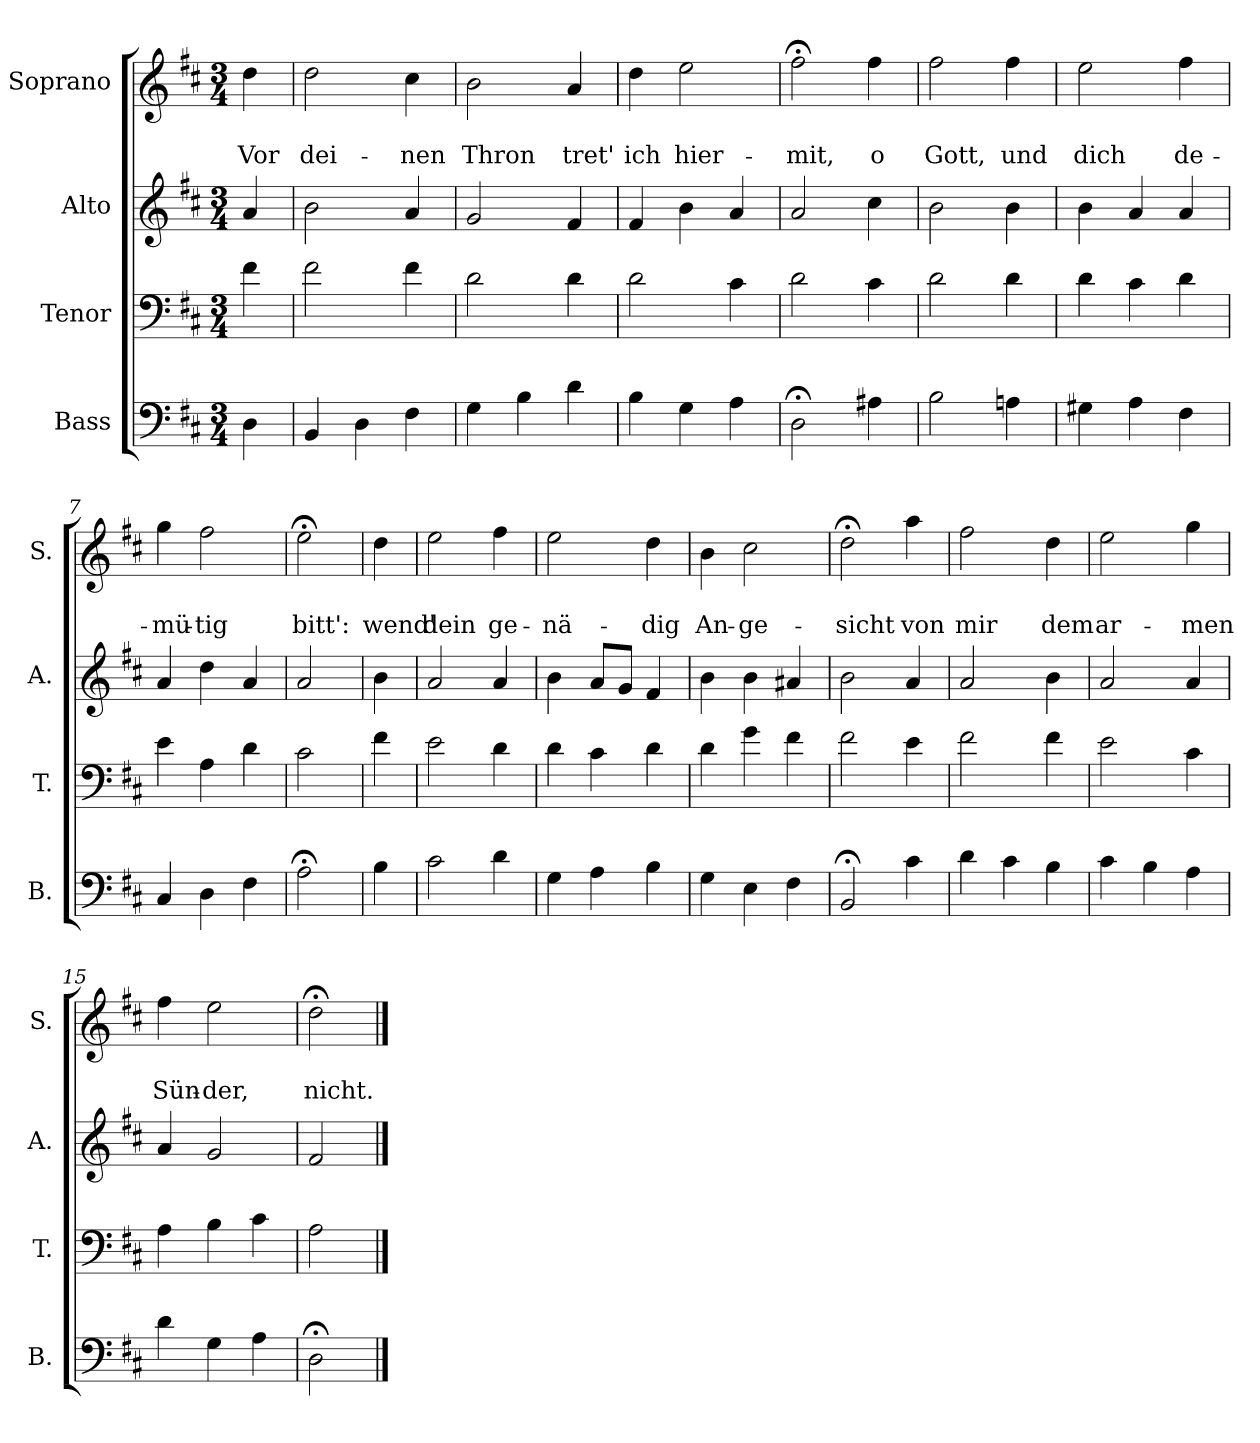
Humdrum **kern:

**kern	**kern	**kern	**kern	**text	**text
*part4	*part3	*part2	*part1	*part1	*part1
*staff4	*staff3	*staff2	*staff1	*staff1	*staff1
*I"Bass	*I"Tenor	*I"Alto	*I"Soprano	*	*
*I'B.	*I'T.	*I'A.	*I'S.	*	*
*clefF4	*clefF4	*clefG2	*clefG2	*	*
*k[f#c#]	*k[f#c#]	*k[f#c#]	*k[f#c#]	*	*
*D:	*D:	*D:	*D:	*	*
*M3/4	*M3/4	*M3/4	*M3/4	*	*
=	=	=	=	=	=
4D\	4f#\	4a/	4dd\	.	Vor
=1	=1	=1	=1	=1	=1
4BB/	2f#\	2b\	2dd\	.	dei-
4D\	.	.	.	.	.
4F#\	4f#\	4a/	4cc#\	.	-nen
=2	=2	=2	=2	=2	=2
4G\	2d\	2g/	2b\	.	Thron
4B\	.	.	.	.	.
4d\	4d\	4f#/	4a/	.	tret'
=3	=3	=3	=3	=3	=3
4B\	2d\	4f#/	4dd\	.	ich
4G\	.	4b\	2ee\	.	hier-
4A\	4c#\	4a/	.	.	.
=4	=4	=4	=4	=4	=4
2D;<\	2d\	2a/	2ff#;<\	.	-mit,
4A#X\	4c#\	4cc#\	4ff#\	.	o
=5	=5	=5	=5	=5	=5
2B\	2d\	2b\	2ff#\	.	Gott,
4An\	4d\	4b\	4ff#\	.	und
=6	=6	=6	=6	=6	=6
4G#X\	4d\	4b\	2ee\	.	dich
4A\	4c#\	4a/	.	.	.
4F#\	4d\	4a/	4ff#\	.	de-
=7	=7	=7	=7	=7	=7
4C#/	4e\	4a/	4gg\	.	-mü-
4D\	4A\	4dd\	2ff#\	.	-tig
4F#\	4d\	4a/	.	.	.
=8	=8	=8	=8	=8	=8
2A;<\	2c#\	2a/	2ee;<\	.	bitt':
!!LO:LB:g=z
=8a	=8a	=8a	=8a	=8a	=8a
4B\	4f#\	4b\	4dd\	.	wend'
=9	=9	=9	=9	=9	=9
2c#\	2e\	2a/	2ee\	.	dein
4d\	4d\	4a/	4ff#\	.	ge-
=10	=10	=10	=10	=10	=10
4G\	4d\	4b\	2ee\	.	-nä-
4A\	4c#\	8a/L	.	.	.
.	.	8g/J	.	.	.
4B\	4d\	4f#/	4dd\	.	-dig
=11	=11	=11	=11	=11	=11
4G\	4d\	4b\	4b\	.	An-
4E\	4g\	4b\	2cc#\	.	-ge-
4F#\	4f#\	4a#X/	.	.	.
=12	=12	=12	=12	=12	=12
2BB;</	2f#\	2b\	2dd;<\	.	-sicht
4c#\	4e\	4a/	4aa\	.	von
=13	=13	=13	=13	=13	=13
4d\	2f#\	2a/	2ff#\	.	mir
4c#\	.	.	.	.	.
4B\	4f#\	4b\	4dd\	.	dem
=14	=14	=14	=14	=14	=14
4c#\	2e\	2a/	2ee\	.	ar-
4B\	.	.	.	.	.
4A\	4c#\	4a/	4gg\	.	-men
=15	=15	=15	=15	=15	=15
4d\	4A\	4a/	4ff#\	.	Sün-
4G\	4B\	2g/	2ee\	.	-der,
4A\	4c#\	.	.	.	.
=16	=16	=16	=16	=16	=16
2D;<\	2A\	2f#/	2dd;<\	.	nicht.
==	==	==	==	==	==
*-	*-	*-	*-	*-	*-
